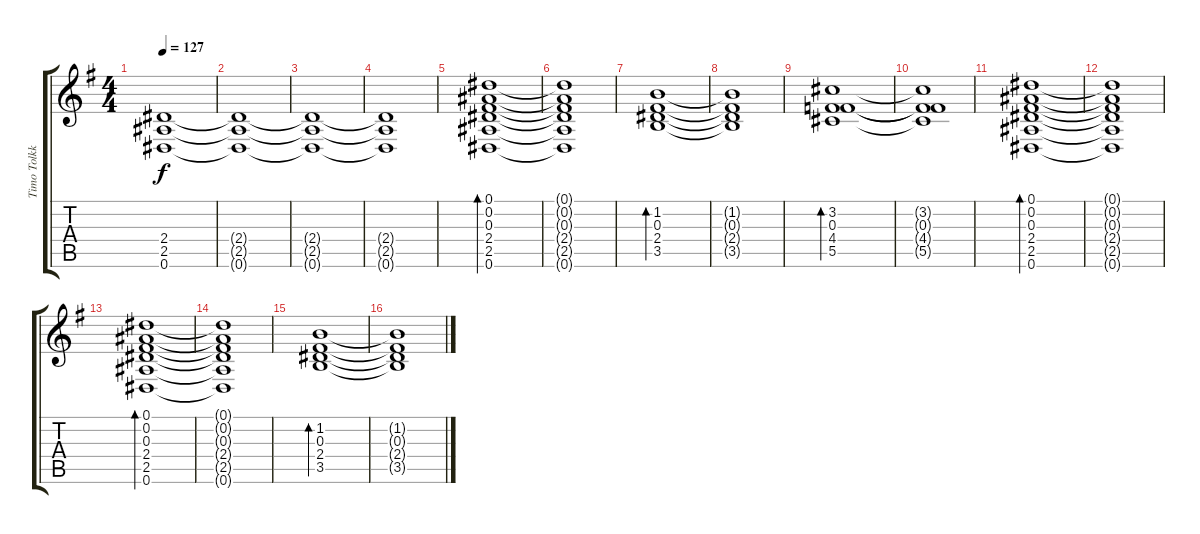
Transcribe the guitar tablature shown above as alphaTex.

\track ("Timo Tolkki I" "Timo Tolkk") {instrument distortionguitar}
\staff {score tabs}
\tuning (Eb4 Bb3 Gb3 Db3 Ab2 Eb2) {hide}
\ts (4 4)
\tempo 127
\clef g2
\ks g
(2.4 2.5 0.6).1{dy f} |
(2.4{t} 2.5{t} 0.6{t}).1 |
(2.4{t} 2.5{t} 0.6{t}).1 |
(2.4{t} 2.5{t} 0.6{t}).1 |
(0.1 0.2 0.3 2.4 2.5 0.6).1{bd 240 instrument acousticguitarsteel} |
(0.1{t} 0.2{t} 0.3{t} 2.4{t} 2.5{t} 0.6{t}).1 |
(1.2 0.3 2.4 3.5).1{bd 240} |
(1.2{t} 0.3{t} 2.4{t} 3.5{t}).1 |
(3.2 0.3 4.4 5.5).1{bd 240} |
(3.2{t} 0.3{t} 4.4{t} 5.5{t}).1 |
(0.1 0.2 0.3 2.4 2.5 0.6).1{bd 240 instrument acousticguitarsteel} |
(0.1{t} 0.2{t} 0.3{t} 2.4{t} 2.5{t} 0.6{t}).1 |
(0.1 0.2 0.3 2.4 2.5 0.6).1{bd 240 instrument acousticguitarsteel} |
(0.1{t} 0.2{t} 0.3{t} 2.4{t} 2.5{t} 0.6{t}).1 |
(1.2 0.3 2.4 3.5).1{bd 240} |
(1.2{t} 0.3{t} 2.4{t} 3.5{t}).1
